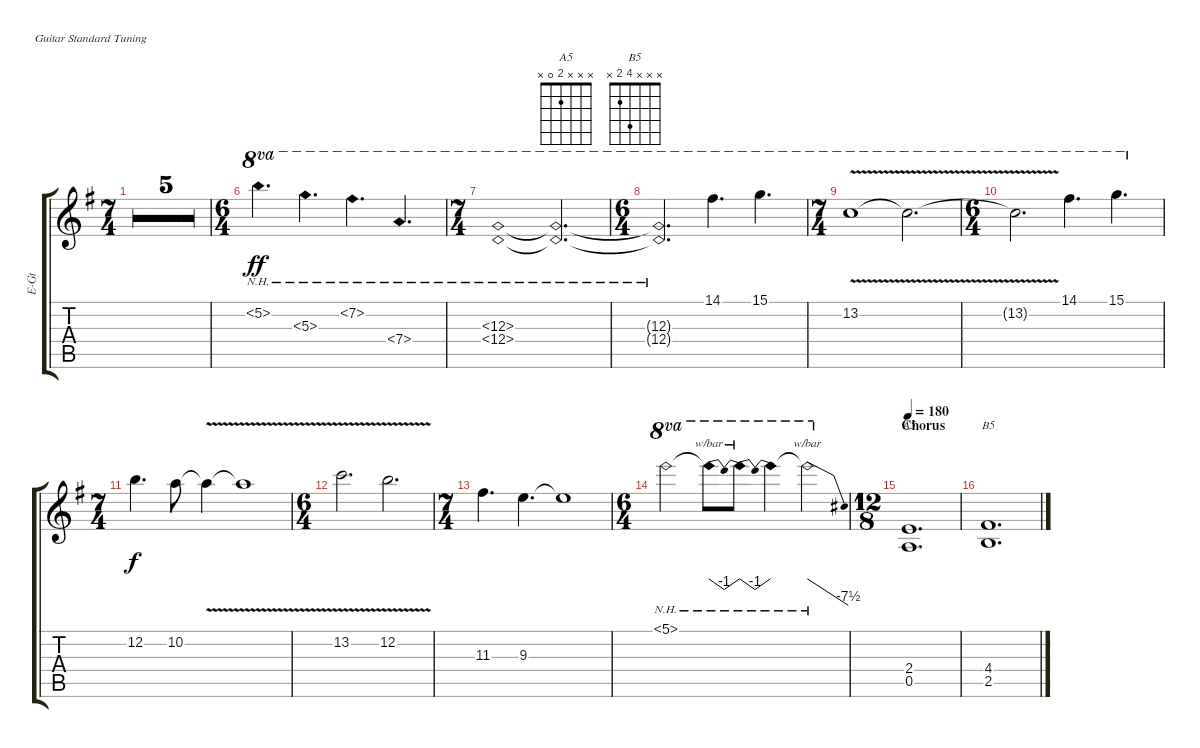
\defaultSystemsLayout 4
\bracketExtendMode groupsimilarinstruments
\otherSystemsTrackNameOrientation horizontal
\track ("Rhythm Guitar I" "E-Gt") {multiBarRest instrument distortionguitar}
\staff {score tabs}
\tuning (E4 B3 G3 D3 A2 E2)
\chord ("A5" x x x 2 0 x) {showfingering false}
\chord ("B5" x x x 4 2 x) {showfingering false}
\ts (7 4)
\beaming (8 2 2 2 2 2 2 2)
\tempo 140
\clef g2
\ks g
r.1{dy ff beam Down} r.2{d beam Down} |
\ts (6 4)
\beaming (8 2 2 2 2 2 2 2)
r.1{d beam Down} |
\ts (7 4)
\beaming (8 2 2 2 2 2 2 2)
r.1{beam Down} r.2{d beam Down} |
\ts (6 4)
\beaming (8 2 2 2 2 2 2 2)
r.1{d beam Down} |
\ts (7 4)
\beaming (8 2 2 2 2 2 2 2)
r.1{beam Down} r.2{d beam Down} |
\ts (6 4)
\beaming (8 2 2 2 2 2 2 2)
5.2{nh acc forcenatural}.4{d ot 8va beam Down} 5.3{nh acc forcenatural}.4{d ot 8va beam Down} 7.2{nh acc #}.4{d ot 8va beam Down} 7.4{nh acc forcenatural}.4{d ot 8va beam Up} |
\ts (7 4)
\beaming (8 2 2 2 2 2 2 2)
(12.3{nh acc forcenatural} 12.4{nh acc forcenatural}).1{ot 8va beam Up} (12.3{nh t acc forcenatural} 12.4{nh t acc forcenatural}).2{d ot 8va beam Up} |
\ts (6 4)
\beaming (8 2 2 2 2 2 2 2)
(12.4{nh t acc forcenatural} 12.3{nh t acc forcenatural}).2{d ot 8va beam Up} 14.1{acc #}.4{d ot 8va beam Down} 15.1{acc forcenatural}.4{d ot 8va beam Down} |
\ts (7 4)
\beaming (8 2 2 2 2 2 2 2)
13.2{v acc forcenatural}.1{ot 8va beam Down} 13.2{v t acc forcenatural}.2{d ot 8va beam Down} |
\ts (6 4)
\beaming (8 2 2 2 2 2 2 2)
13.2{v t acc forcenatural}.2{d ot 8va beam Down} 14.1{acc #}.4{d ot 8va beam Down} 15.1{acc forcenatural}.4{d ot 8va beam Down} |
\ts (7 4)
\beaming (8 2 2 2 2 2 2 2)
12.2{acc forcenatural}.4{d dy f beam Down} 10.2{acc forcenatural}.8{beam Down} 10.2{v t acc forcenatural}.4{beam Down} 10.2{v t acc forcenatural}.1{beam Down} |
\ts (6 4)
\beaming (8 2 2 2 2 2 2 2)
13.2{v acc forcenatural}.2{d beam Down} 12.2{v acc forcenatural}.2{d beam Down} |
\ts (7 4)
\beaming (8 2 2 2 2 2 2 2)
11.3{acc #}.4{d beam Down} 9.3{acc forcenatural}.4{d beam Down} 9.3{t acc forcenatural}.1{beam Down} |
\ts (6 4)
\beaming (8 2 2 2 2 2 2 2)
5.1{nh acc forcenatural}.2{ot 8va beam Down} 5.1{nh t acc forcenatural}.8{tbe (dip default 0 0 15 -4 30 0) ot 8va beam Down} 5.1{nh t acc forcenatural}.8{tbe (dip default 0 0 15 -4 30 0) ot 8va beam Down} 5.1{nh t acc forcenatural}.4{ot 8va beam Down} 5.1{nh t acc forcenatural}.2{tbe (dive default 0 0 60 -30) ot 8va beam Down} |
\ts (12 8)
\beaming (8 2 2 2 2 2 2 2)
\section ("" "Chorus")
\tempo 180
(0.5{acc forcenatural} 2.4{acc forcenatural}).1{d ch "A5" beam Up} |
(2.5{acc forcenatural} 4.4{acc #}).1{d ch "B5" beam Up}
